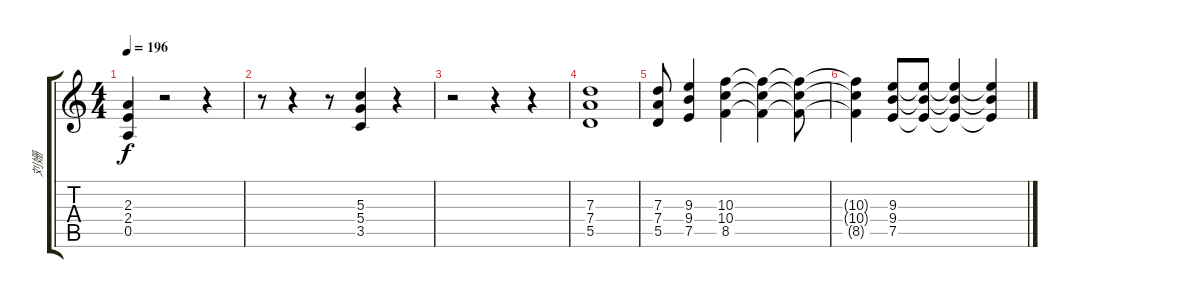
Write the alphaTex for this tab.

\track ("刘姗" "刘姗") {instrument distortionguitar}
\staff {score tabs}
\tuning (E4 B3 G3 D3 A2 E2) {hide}
\ts (4 4)
\tempo 196
\clef g2
\ks c
(2.3 2.4 0.5).4{dy f volume 16} r.2 r.4 |
r.8 r.4 r.8 (5.3 5.4 3.5).4 r.4 |
r.2 r.4 r.4 |
(7.3 7.4 5.5).1 |
(7.3 7.4 5.5).8 (9.3 9.4 7.5).4 (10.3 10.4 8.5).4 (10.3{t} 10.4{t} 8.5{t}).4 (10.3{t} 10.4{t} 8.5{t}).8 |
(10.3{t} 10.4{t} 8.5{t}).4 (9.3 9.4 7.5).8 (9.3{t} 9.4{t} 7.5{t}).8 (9.3{t} 9.4{t} 7.5{t}).4 (9.3{t} 9.4{t} 7.5{t}).4
